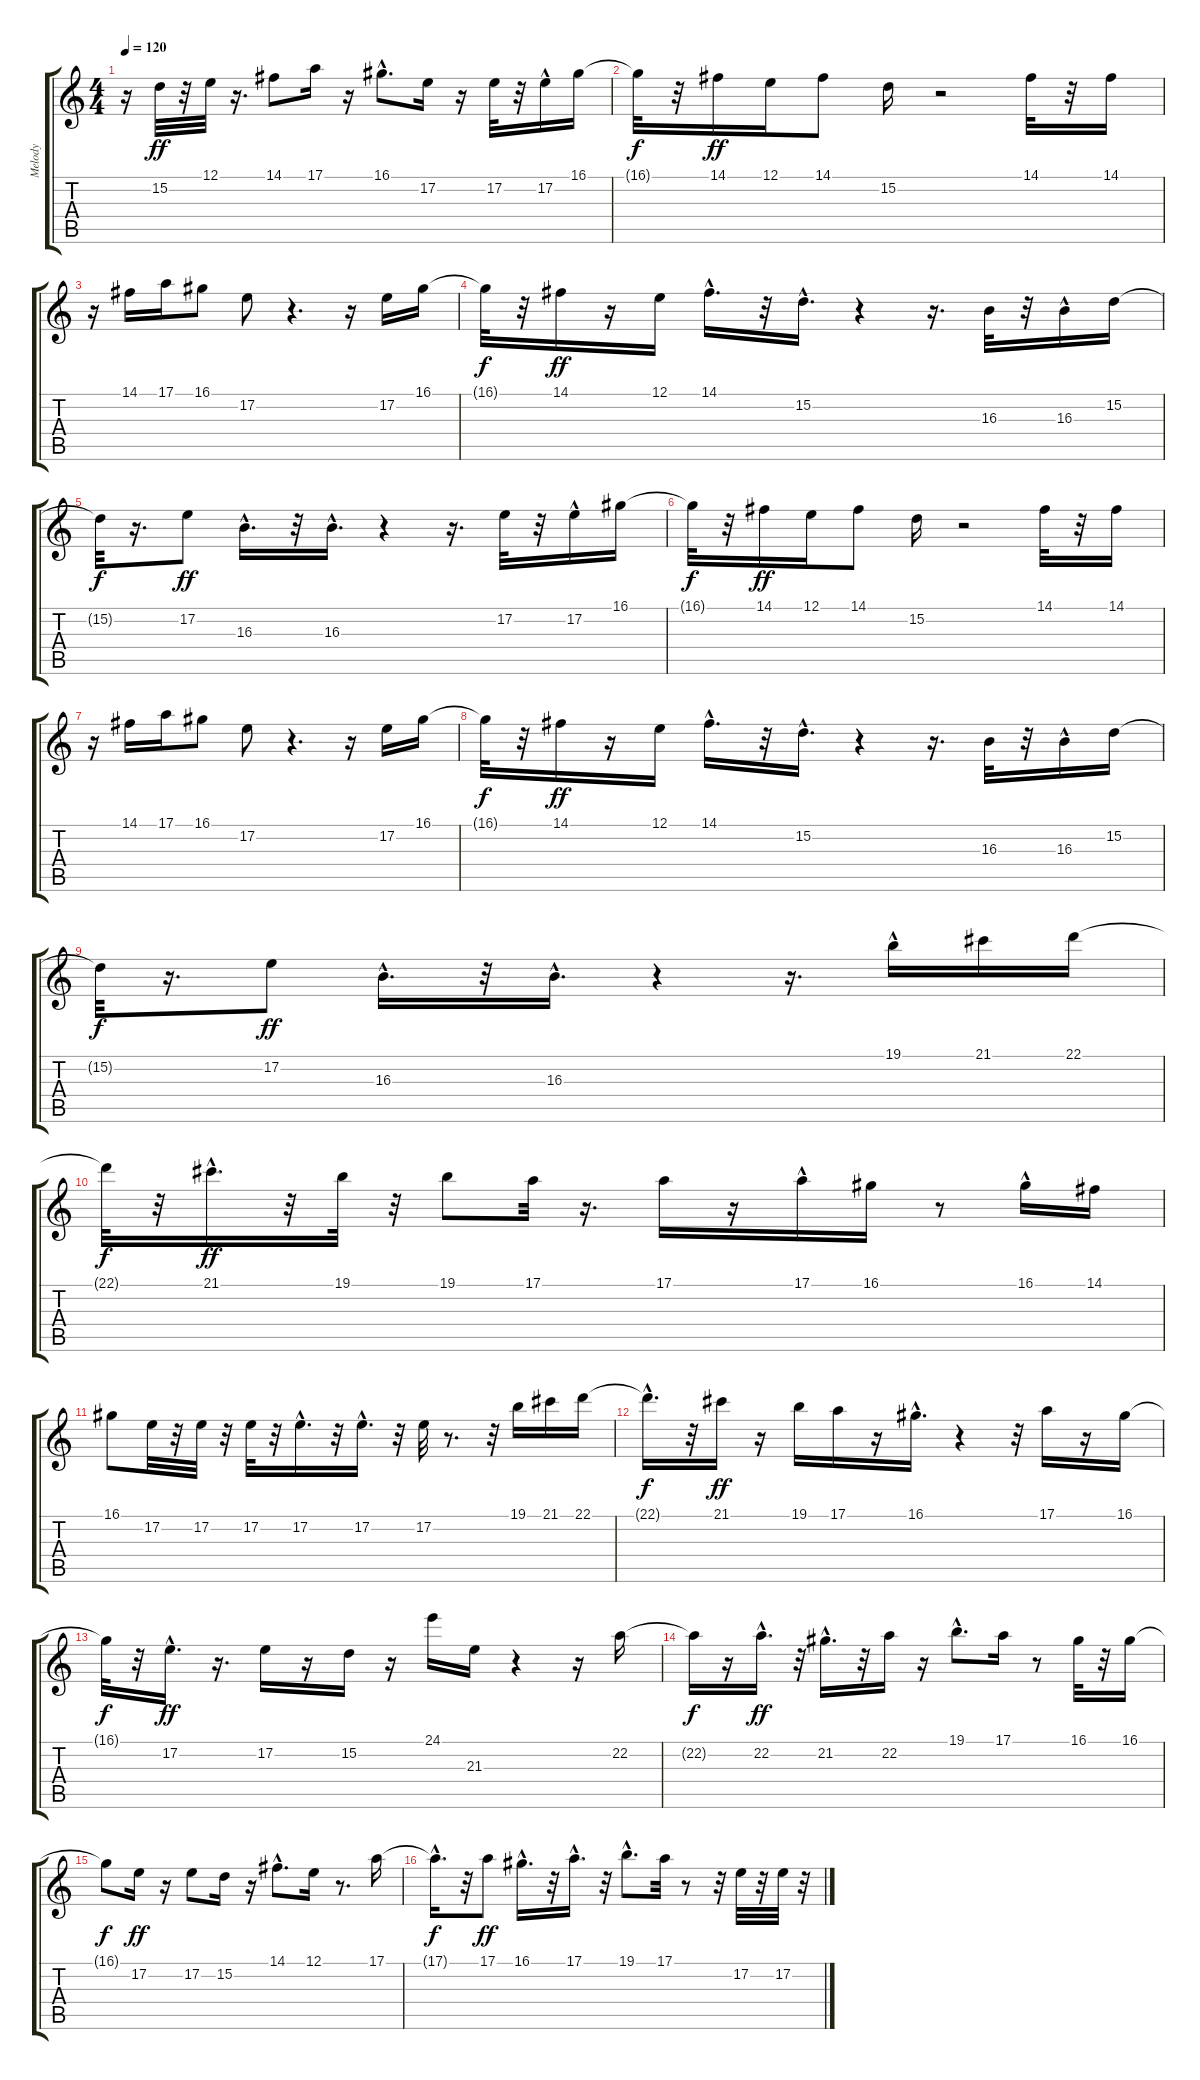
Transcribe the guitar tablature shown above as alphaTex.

\track ("Melody              " "Melody    ") {instrument vibraphone}
\staff {score tabs}
\tuning (E4 B3 G3 D3 A2 E2) {hide}
\ts (4 4)
\tempo 120
\clef g2
\ks c
r.16{dy ff} 15.2.32 r.32 12.1.32 r.16{d} 14.1.8 17.1.16 r.16 16.1{hac}.8{d} 17.2.16 r.16 17.2.32 r.32 17.2{hac}.16 16.1.16 |
16.1{t}.32{dy f} r.32 14.1.16{dy ff} 12.1.16 14.1.8 15.2.16 r.2 14.1.32 r.32 14.1.16 |
r.16 14.1.16 17.1.16 16.1.8 17.2.8 r.4{d} r.16 17.2.16 16.1.16 |
16.1{t}.32{dy f} r.32 14.1.16{dy ff} r.16 12.1.16 14.1{hac}.16{d} r.32 15.2{hac}.16{d} r.4 r.16{d} 16.3.32 r.32 16.3{hac}.16 15.2.16 |
15.2{t}.32{dy f} r.16{d} 17.2.8{dy ff} 16.3{hac}.16{d} r.32 16.3{hac}.16{d} r.4 r.16{d} 17.2.32 r.32 17.2{hac}.16 16.1.16 |
16.1{t}.32{dy f} r.32 14.1.16{dy ff} 12.1.16 14.1.8 15.2.16 r.2 14.1.32 r.32 14.1.16 |
r.16 14.1.16 17.1.16 16.1.8 17.2.8 r.4{d} r.16 17.2.16 16.1.16 |
16.1{t}.32{dy f} r.32 14.1.16{dy ff} r.16 12.1.16 14.1{hac}.16{d} r.32 15.2{hac}.16{d} r.4 r.16{d} 16.3.32 r.32 16.3{hac}.16 15.2.16 |
15.2{t}.32{dy f} r.16{d} 17.2.8{dy ff} 16.3{hac}.16{d} r.32 16.3{hac}.16{d} r.4 r.16{d} 19.1{hac}.16 21.1.16 22.1.16 |
22.1{t}.32{dy f} r.32 21.1{hac}.16{d dy ff} r.32 19.1.32 r.32 19.1.8 17.1.32 r.16{d} 17.1.16 r.16 17.1{hac}.16 16.1.16 r.8 16.1{hac}.16 14.1.16 |
16.1.8 17.2.32 r.32 17.2.32 r.32 17.2.32 r.32 17.2{hac}.16{d} r.32 17.2{hac}.16{d} r.32 17.2.32 r.8{d} r.32 19.1.16 21.1.16 22.1.16 |
22.1{hac t}.16{d dy f} r.32 21.1.16{dy ff} r.16 19.1.16 17.1.16 r.16 16.1{hac}.16{d} r.4 r.32 17.1.16 r.16 16.1.16 |
16.1{t}.32{dy f} r.32 17.2{hac}.16{d dy ff} r.16{d} 17.2.16 r.16 15.2.16 r.16 24.1.16 21.3.16 r.4 r.16 22.2.16 |
22.2{t}.16{dy f} r.16 22.2{hac}.16{d dy ff} r.32 21.2{hac}.16{d} r.32 22.2.16 r.16 19.1{hac}.8{d} 17.1.16 r.8 16.1.32 r.32 16.1.16 |
16.1{t}.8{dy f} 17.2.16{dy ff} r.16 17.2.8 15.2.16 r.16 14.1{hac}.8{d} 12.1.16 r.8{d} 17.1.16 |
17.1{hac t}.16{d dy f} r.32 17.1.8{dy ff} 16.1{hac}.16{d} r.32 17.1{hac}.16{d} r.32 19.1{hac}.8{d} 17.1.32 r.8 r.32 17.2.32 r.32 17.2.32 r.32
